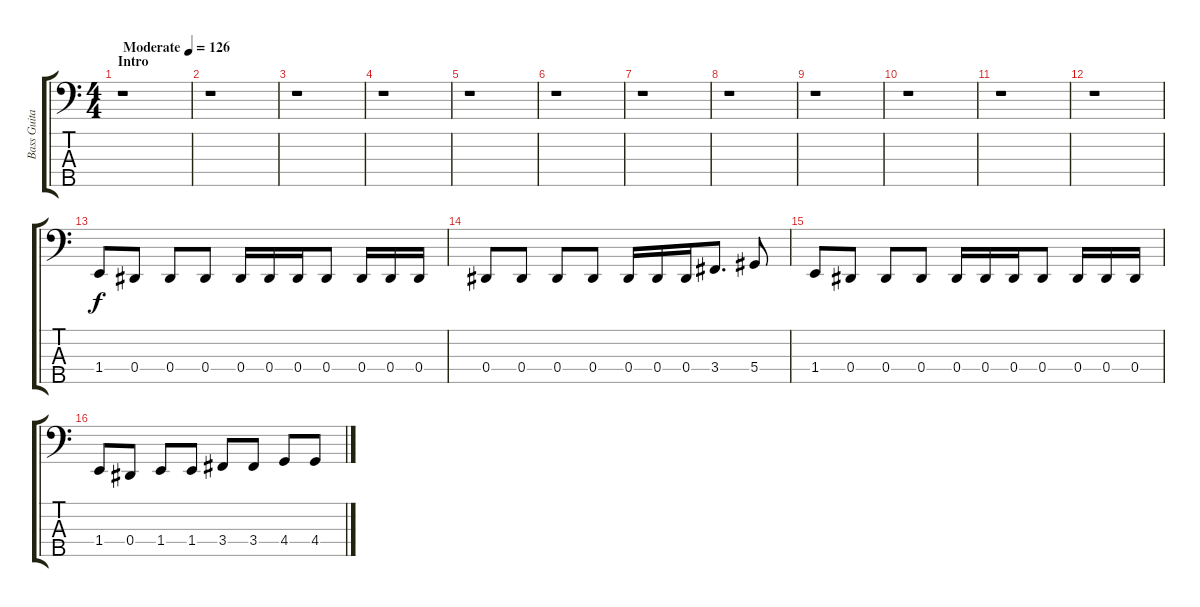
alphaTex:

\track ("Bass Guitar" "Bass Guita") {instrument electricbasspick}
\staff {score tabs}
\tuning (Gb2 Db2 Ab1 Eb1 Bb0) {hide}
\ts (4 4)
\section ("" "Intro")
\tempo (126 "Moderate")
\clef f4
\ks c
r.1{dy f instrument electricbasspick} |
r.1 |
r.1 |
r.1 |
r.1 |
r.1 |
r.1 |
r.1 |
r.1 |
r.1 |
r.1 |
r.1 |
1.4.8 0.4.8 0.4.8 0.4.8 0.4.16 0.4.16 0.4.16 0.4.8 0.4.16 0.4.16 0.4.16 |
0.4.8 0.4.8 0.4.8 0.4.8 0.4.16 0.4.16 0.4.16 3.4.8{d} 5.4.8 |
1.4.8 0.4.8 0.4.8 0.4.8 0.4.16 0.4.16 0.4.16 0.4.8 0.4.16 0.4.16 0.4.16 |
1.4.8 0.4.8 1.4.8 1.4.8 3.4.8 3.4.8 4.4.8 4.4.8
